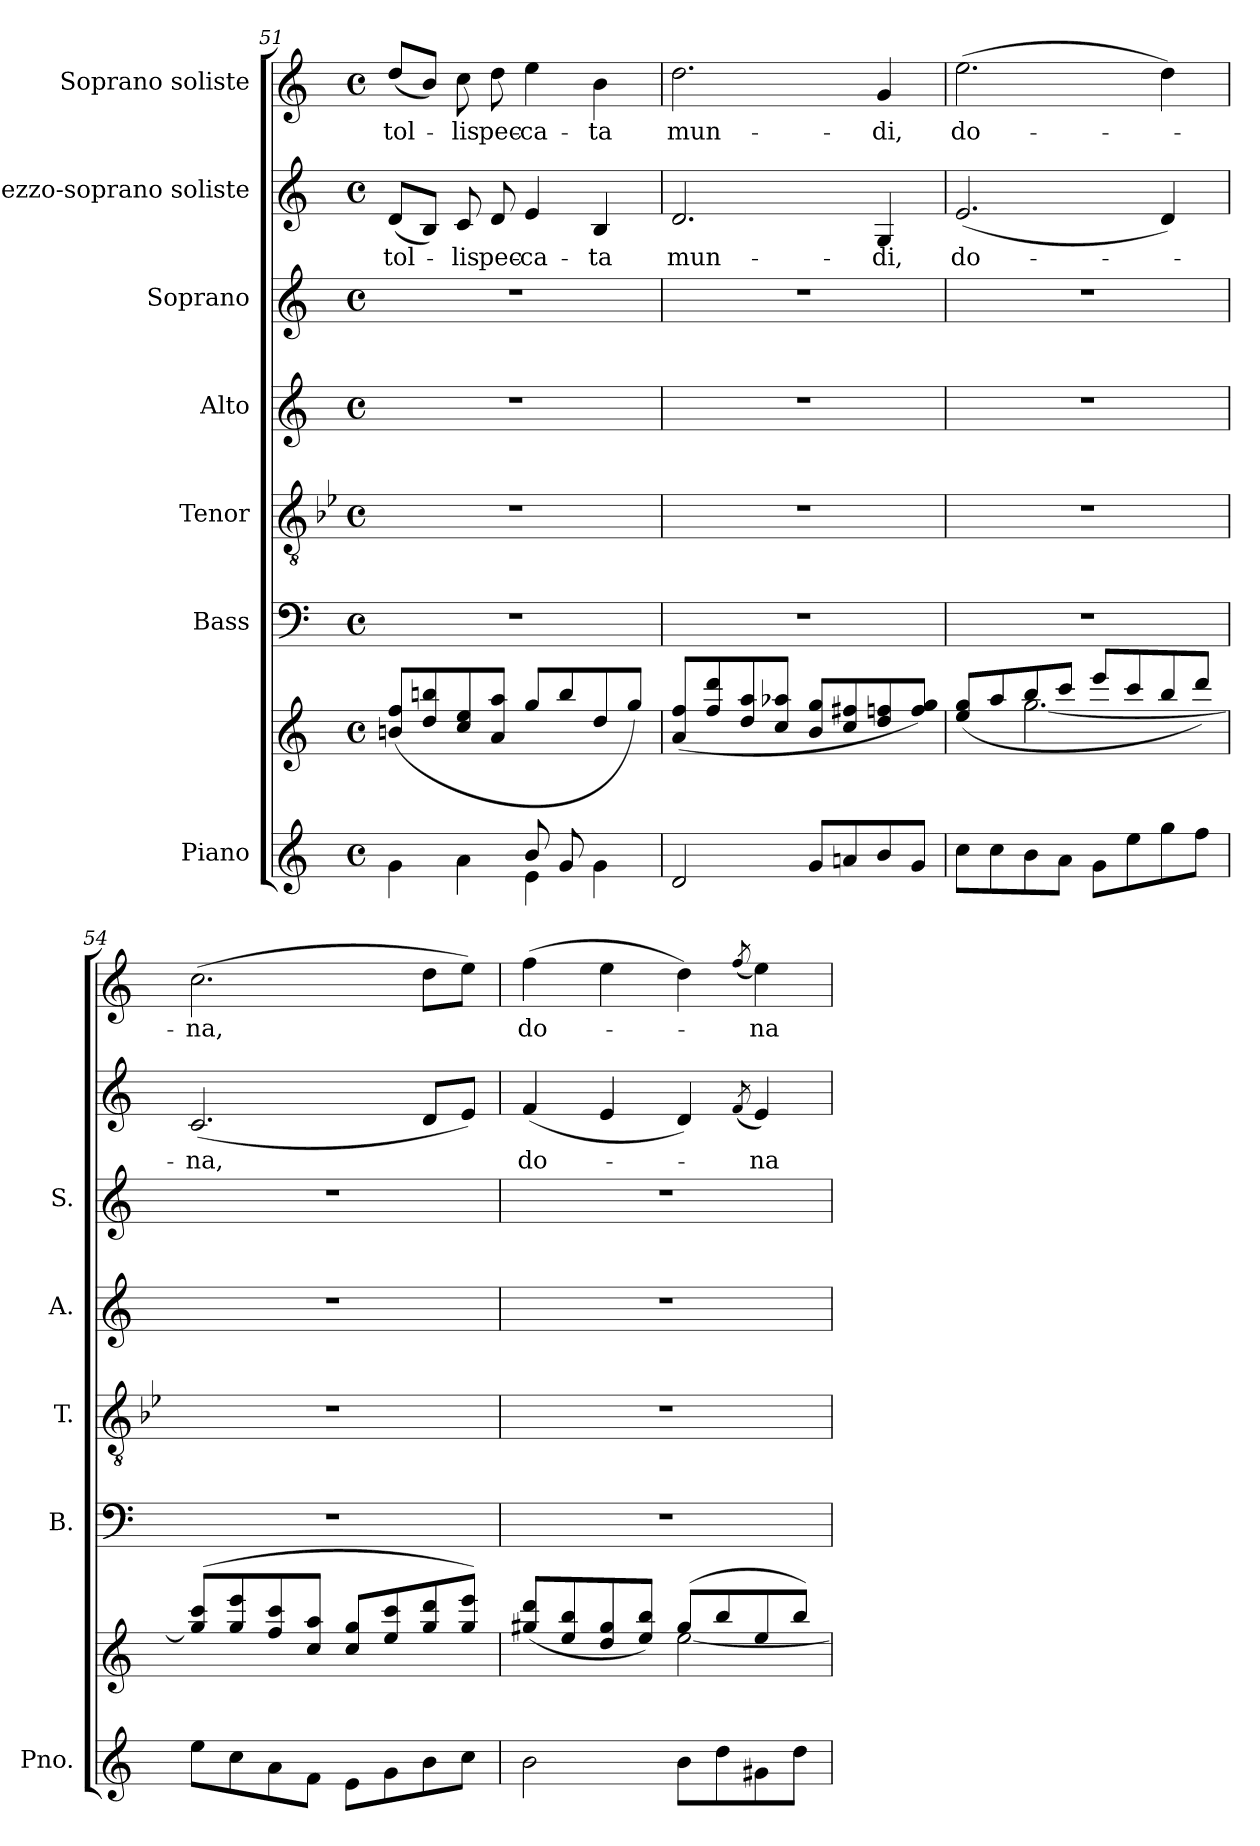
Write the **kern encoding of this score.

**kern	**kern	**kern	**kern	**kern	**kern	**kern	**text	**kern	**text
*part7	*part7	*part6	*part5	*part4	*part3	*part2	*part2	*part1	*part1
*staff8	*staff7	*staff6	*staff5	*staff4	*staff3	*staff2	*staff2	*staff1	*staff1
*I"Piano	*	*I"Bass	*I"Tenor	*I"Alto	*I"Soprano	*I"Mezzo-soprano soliste	*	*I"Soprano soliste	*
*I'Pno.	*	*I'B.	*I'T.	*I'A.	*I'S.	*	*	*	*
!!LO:PB:g=z
*clefG2	*clefG2	*clefF4	*clefGv2	*clefG2	*clefG2	*clefG2	*	*clefG2	*
*	*	*	*ITrd8c14	*	*	*	*	*	*
*k[]	*k[]	*k[]	*k[b-e-]	*k[]	*k[]	*k[]	*	*k[]	*
*M4/4	*M4/4	*M4/4	*M4/4	*M4/4	*M4/4	*M4/4	*	*M4/4	*
*met(c)	*met(c)	*met(c)	*met(c)	*met(c)	*met(c)	*met(c)	*	*met(c)	*
=51	=51	=51	=51	=51	=51	=51	=51	=51	=51
*^	*^	*	*	*	*	*	*	*	*
2ryy	4g\	(>8bn/ 8ff/L	2.ryy	1r	1r	1r	1r	(>8d/L	tol-	(>8dd/L	tol-
.	.	8dd/ 8bbn/	.	.	.	.	.	8B/J)	.	8b/J)	.
.	4a\	8cc/ 8ee/	.	.	.	.	.	8c/	-lis	8cc\	-lis
.	.	8a/ 8aa/J	.	.	.	.	.	8d/	pec-	8dd\	pec-
8b/L	4e\	8gg/L	.	.	.	.	.	4e/	-ca-	4ee\	-ca-
8g/	.	8bb/	.	.	.	.	.	.	.	.	.
4ryy	4g\	8dd/	8b\	.	.	.	.	4B/	-ta	4b\	-ta
.	.	8gg/J)	8g\J	.	.	.	.	.	.	.	.
*v	*v	*	*	*	*	*	*	*	*	*	*
*	*v	*v	*	*	*	*	*	*	*	*
=52	=52	=52	=52	=52	=52	=52	=52	=52	=52
2d/	(>8a/ 8ff/L	1r	1r	1r	1r	2.d/	mun-	2.dd\	mun-
.	8ff/ 8ddd/	.	.	.	.	.	.	.	.
.	8dd/ 8aa/	.	.	.	.	.	.	.	.
.	8cc/ 8aa-X/J	.	.	.	.	.	.	.	.
8g/L	8b/ 8gg/L	.	.	.	.	.	.	.	.
8an/	8cc/ 8ff#X/	.	.	.	.	.	.	.	.
8b/	8dd/ 8ffn/	.	.	.	.	4G/	-di,	4g/	-di,
8g/J	8ff/ 8gg/J)	.	.	.	.	.	.	.	.
=53	=53	=53	=53	=53	=53	=53	=53	=53	=53
*	*^	*	*	*	*	*	*	*	*
8cc\L	(8ee/ 8gg/L	4ryy	1r	1r	1r	1r	(>2.e/	do-	(2.ee\	do-
8cc\	8aa/	.	.	.	.	.	.	.	.	.
8b\	8bb/	[2.gg\	.	.	.	.	.	.	.	.
8a\J	8ccc/J	.	.	.	.	.	.	.	.	.
8g\L	8eee/L	.	.	.	.	.	.	.	.	.
8ee\	8ccc/	.	.	.	.	.	.	.	.	.
8gg\	8bb/	.	.	.	.	.	4d/)	.	4dd\)	.
8ff\J	8ddd/J)	.	.	.	.	.	.	.	.	.
=54	=54	=54	=54	=54	=54	=54	=54	=54	=54	=54
8ee\L	(>8gg/ 8ccc/L	8gg\yy]	1r	1r	1r	1r	(>2.c/	-na,	(2.cc\	-na,
8cc\	8gg/ 8eee/	2..ryy	.	.	.	.	.	.	.	.
8a\	8ff/ 8ccc/	.	.	.	.	.	.	.	.	.
8f\J	8cc/ 8aa/J	.	.	.	.	.	.	.	.	.
8e\L	8cc/ 8gg/L	.	.	.	.	.	.	.	.	.
8g\	8ee/ 8ccc/	.	.	.	.	.	.	.	.	.
8b\	8gg/ 8ddd/	.	.	.	.	.	8d/L	.	8dd\L	.
8cc\J	8gg/ 8eee/J)	.	.	.	.	.	8e/J)	.	8ee\J)	.
!!LO:LB:g=z
=55	=55	=55	=55	=55	=55	=55	=55	=55	=55	=55
2b\	(8gg#X/ 8ddd/L	2ryy	1r	1r	1r	1r	(4f/	do-	(4ff\	do-
.	8ee/ 8bb/	.	.	.	.	.	.	.	.	.
.	8dd/ 8gg#/	.	.	.	.	.	4e/	.	4ee\	.
.	8ee/ 8bb/J)	.	.	.	.	.	.	.	.	.
8b\L	(8gg#/L	[2ee\	.	.	.	.	4d/)	.	4dd\)	.
8dd\	8bb/	.	.	.	.	.	.	.	.	.
.	.	.	.	.	.	.	(8qf/	.	(8qff/	.
8g#X\	8ee/	.	.	.	.	.	4e/)	-na	4ee\)	-na
8dd\J	8bb/J)	.	.	.	.	.	.	.	.	.
*	*v	*v	*	*	*	*	*	*	*	*
=	=	=	=	=	=	=	=	=	=
*-	*-	*-	*-	*-	*-	*-	*-	*-	*-
